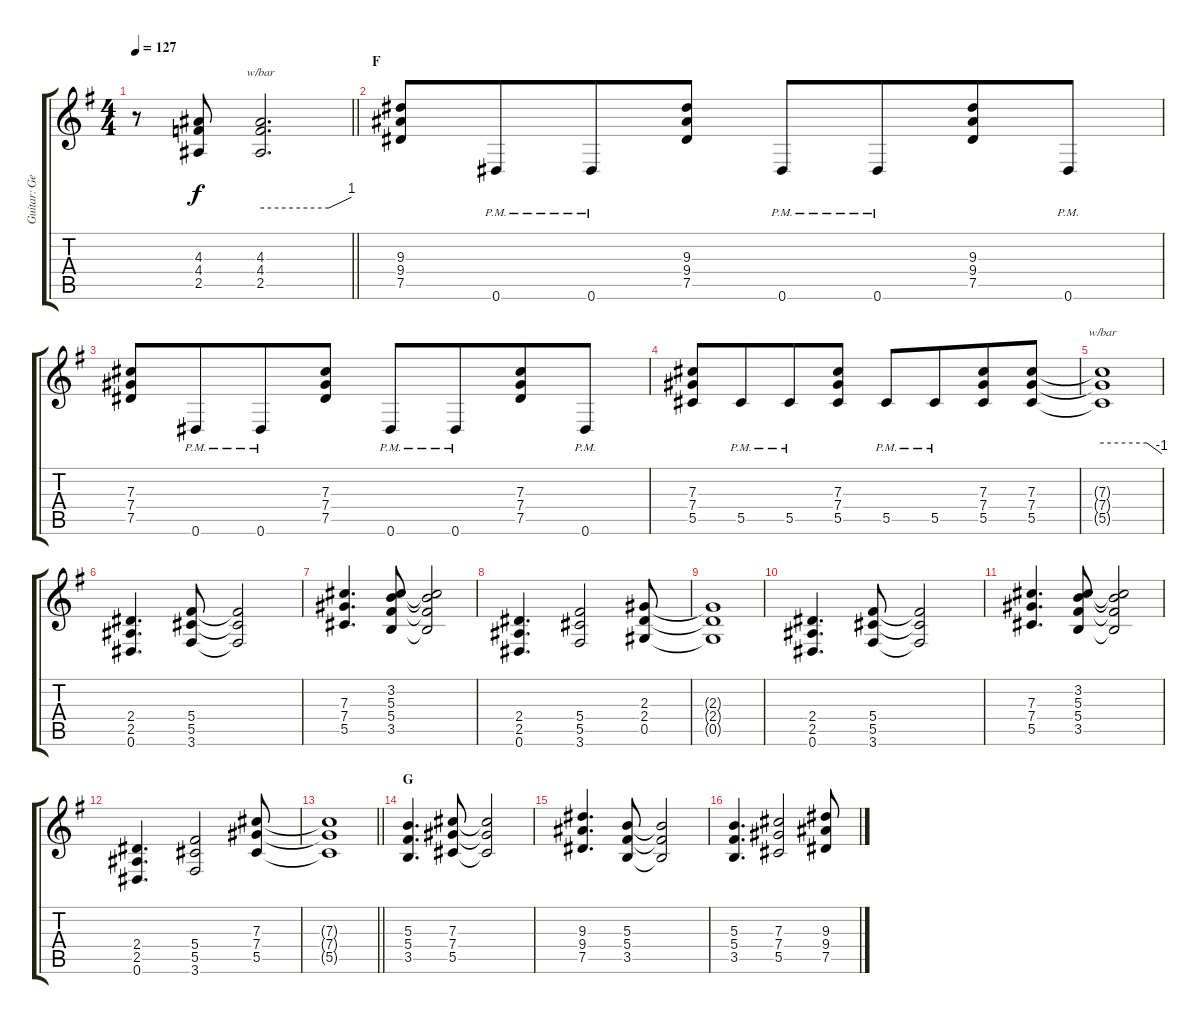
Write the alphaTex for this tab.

\track ("Guitar: George" "Guitar: Ge") {instrument distortionguitar}
\staff {score tabs}
\tuning (Eb4 Bb3 Gb3 Db3 Ab2 Eb2) {hide}
\ts (4 4)
\tempo 127
\clef g2
\barLineRight lightlight
\ks g
r.8{dy f} (4.3 4.4 2.5).8 (4.3 4.4 2.5).2{d tbe (custom default 0 0 45 0 60 4)} |
\section ("" "F")
(9.3 9.4 7.5).8 0.6{pm}.8{beam merge} 0.6{pm}.8 (9.3 9.4 7.5).8 0.6{pm}.8 0.6{pm}.8{beam merge} (9.3 9.4 7.5).8 0.6{pm}.8 |
(7.3 7.4 7.5).8 0.6{pm}.8{beam merge} 0.6{pm}.8 (7.3 7.4 7.5).8 0.6{pm}.8 0.6{pm}.8{beam merge} (7.3 7.4 7.5).8 0.6{pm}.8 |
(7.3 7.4 5.5).8 5.5{pm}.8{beam merge} 5.5{pm}.8 (7.3 7.4 5.5).8 5.5{pm}.8{beam merge} 5.5{pm}.8{beam merge} (7.3 7.4 5.5).8{beam merge} (7.3 7.4 5.5).8 |
(7.3{t} 7.4{t} 5.5{t}).1{tbe (custom default 0 0 45 0 60 -4)} |
(2.4 2.5 0.6).4{d} (5.4 5.5 3.6).8 (5.4{t} 5.5{t} 3.6{t}).2 |
(7.3 7.4 5.5).4{d} (3.2 5.3 5.4 3.5).8 (3.2{t} 5.3{t} 5.4{t} 3.5{t}).2 |
(2.4 2.5 0.6).4{d} (5.4 5.5 3.6).2 (2.3 2.4 0.5).8 |
(2.3{t} 2.4{t} 0.5{t}).1 |
(2.4 2.5 0.6).4{d} (5.4 5.5 3.6).8 (5.4{t} 5.5{t} 3.6{t}).2 |
(7.3 7.4 5.5).4{d} (3.2 5.3 5.4 3.5).8 (3.2{t} 5.3{t} 5.4{t} 3.5{t}).2 |
(2.4 2.5 0.6).4{d} (5.4 5.5 3.6).2 (7.3 7.4 5.5).8 |
\barLineRight lightlight
(7.3{t} 7.4{t} 5.5{t}).1 |
\section ("" "G")
(5.3 5.4 3.5).4{d} (7.3 7.4 5.5).8 (7.3{t} 7.4{t} 5.5{t}).2 |
(9.3 9.4 7.5).4{d} (5.3 5.4 3.5).8 (5.3{t} 5.4{t} 3.5{t}).2 |
(5.3 5.4 3.5).4{d} (7.3 7.4 5.5).2 (9.3 9.4 7.5).8
